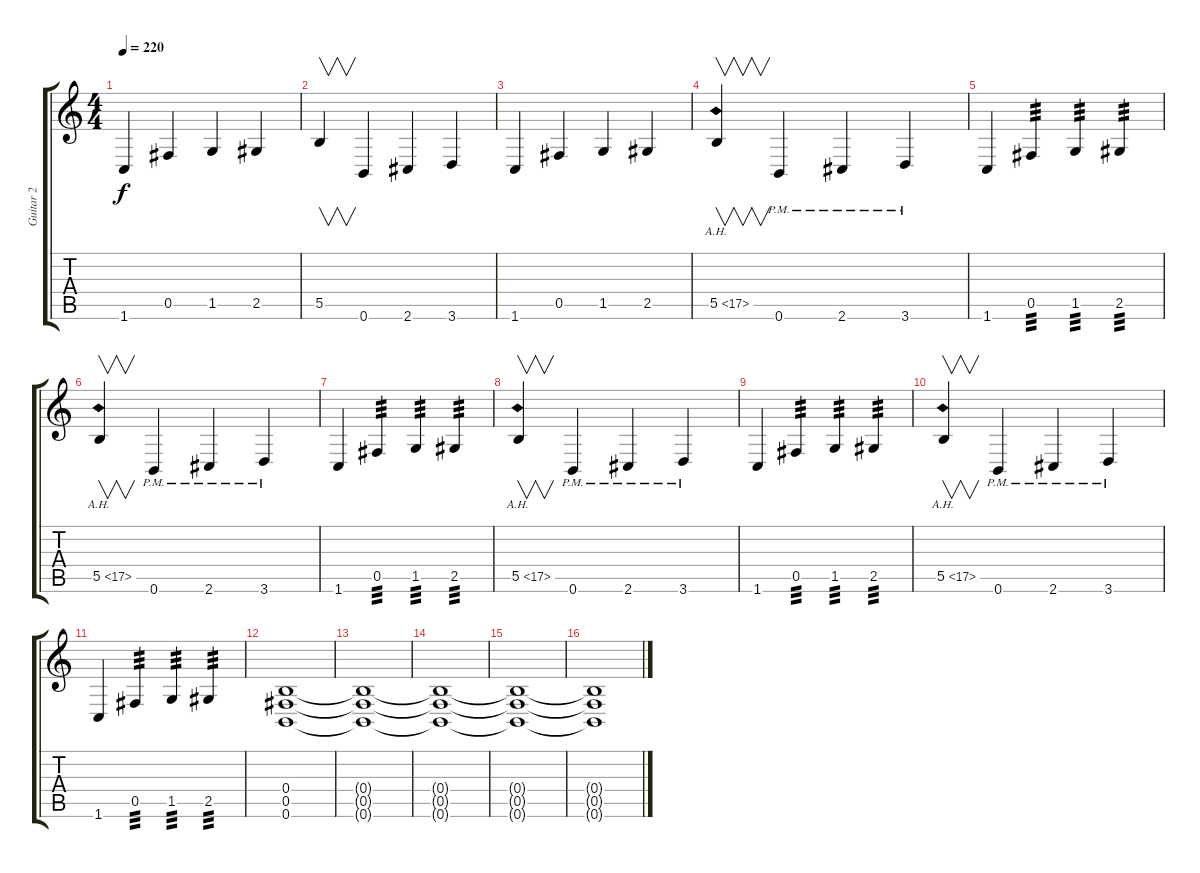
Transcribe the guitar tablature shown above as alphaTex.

\track ("Guitar 2" "Guitar 2") {instrument distortionguitar}
\staff {score tabs}
\tuning (Db4 Ab3 E3 B2 Gb2 B1) {hide}
\ts (4 4)
\tempo 220
\clef g2
\ks c
1.6.4{dy f} 0.5.4 1.5.4 2.5.4 |
5.5.4{v} 0.6.4 2.6.4 3.6.4 |
1.6.4 0.5.4 1.5.4 2.5.4 |
5.5{ah 12}.4{v} 0.6{pm}.4 2.6{pm}.4 3.6{pm}.4 |
1.6.4 0.5.4{tp 3} 1.5.4{tp 3} 2.5.4{tp 3} |
5.5{ah 12}.4{v} 0.6{pm}.4 2.6{pm}.4 3.6{pm}.4 |
1.6.4 0.5.4{tp 3} 1.5.4{tp 3} 2.5.4{tp 3} |
5.5{ah 12}.4{v} 0.6{pm}.4 2.6{pm}.4 3.6{pm}.4 |
1.6.4 0.5.4{tp 3} 1.5.4{tp 3} 2.5.4{tp 3} |
5.5{ah 12}.4{v} 0.6{pm}.4 2.6{pm}.4 3.6{pm}.4 |
1.6.4 0.5.4{tp 3} 1.5.4{tp 3} 2.5.4{tp 3} |
(0.4 0.5 0.6).1{volume 8} |
(0.4{t} 0.5{t} 0.6{t}).1 |
(0.4{t} 0.5{t} 0.6{t}).1 |
(0.4{t} 0.5{t} 0.6{t}).1 |
(0.4{t} 0.5{t} 0.6{t}).1
